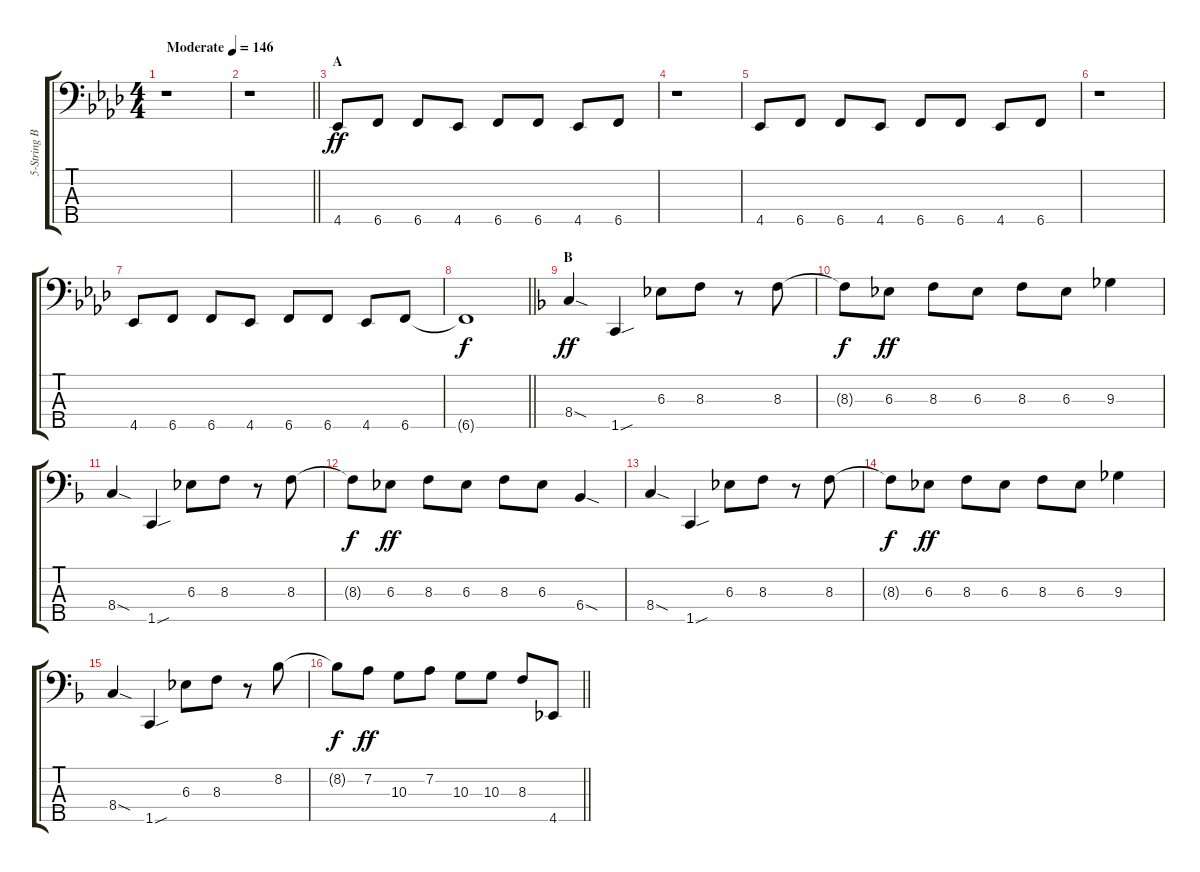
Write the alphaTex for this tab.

\track ("5-String Bass" "5-String B") {instrument electricbasspick}
\staff {score tabs}
\tuning (G2 D2 A1 E1 B0) {hide}
\ts (4 4)
\tempo (146 "Moderate")
\clef f4
\ks ab
r.1{dy ff instrument electricbasspick} |
\barLineRight lightlight
r.1 |
\section ("" "A")
4.5.8 6.5.8 6.5.8 4.5.8 6.5.8 6.5.8 4.5.8 6.5.8 |
r.1 |
4.5.8 6.5.8 6.5.8 4.5.8 6.5.8 6.5.8 4.5.8 6.5.8 |
r.1 |
4.5.8 6.5.8 6.5.8 4.5.8 6.5.8 6.5.8 4.5.8 6.5.8 |
\barLineRight lightlight
6.5{t}.1{dy f} |
\section ("" "B")
\ks f
8.4{sod}.4{dy ff} 1.5{sou}.4 6.3.8 8.3.8 r.8 8.3.8 |
8.3{t}.8{dy f} 6.3.8{dy ff} 8.3.8 6.3.8 8.3.8 6.3.8 9.3.4 |
8.4{sod}.4 1.5{sou}.4 6.3.8 8.3.8 r.8 8.3.8 |
8.3{t}.8{dy f} 6.3.8{dy ff} 8.3.8 6.3.8 8.3.8 6.3.8 6.4{sod}.4 |
8.4{sod}.4 1.5{sou}.4 6.3.8 8.3.8 r.8 8.3.8 |
8.3{t}.8{dy f} 6.3.8{dy ff} 8.3.8 6.3.8 8.3.8 6.3.8 9.3.4 |
8.4{sod}.4 1.5{sou}.4 6.3.8 8.3.8 r.8 8.2.8 |
\barLineRight lightlight
8.2{t}.8{dy f} 7.2.8{dy ff} 10.3.8 7.2.8 10.3.8 10.3.8 8.3.8 4.5.8
